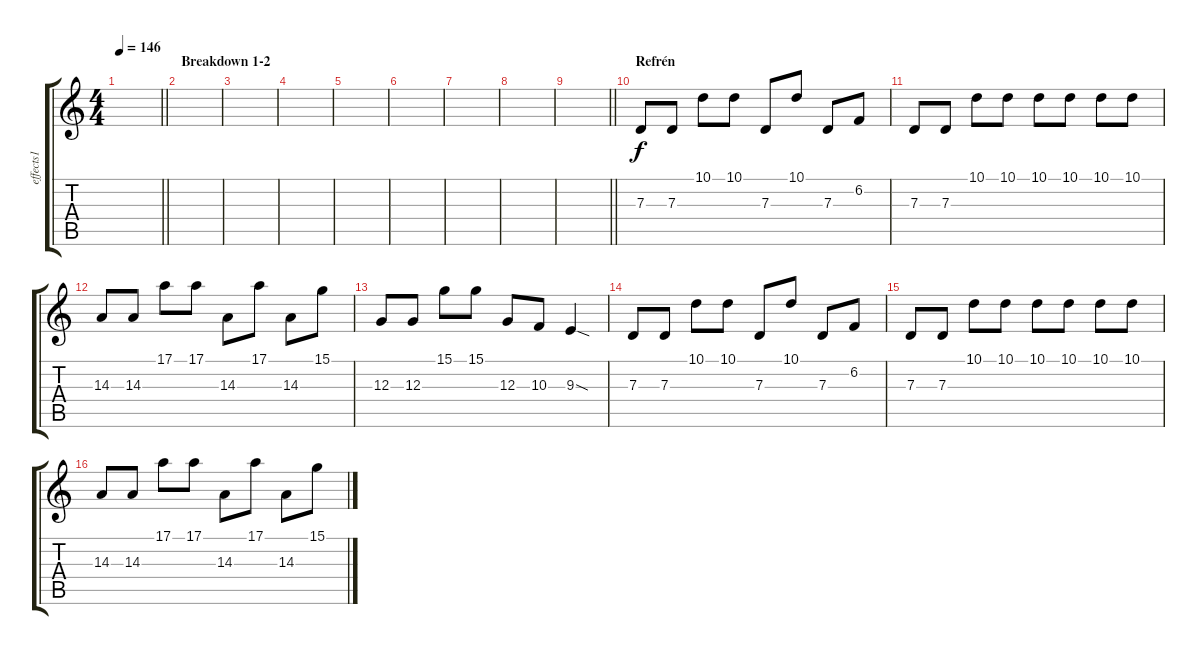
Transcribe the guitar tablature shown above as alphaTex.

\track ("effects1" "effects1") {instrument lead1square}
\staff {score tabs}
\tuning (E4 B3 G3 D3 A2 E2) {hide}
\ts (4 4)
\tempo 146
\clef g2
\barLineRight lightlight
\ks c
|
\section ("" "Breakdown 1-2")
|
|
|
|
|
|
|
\barLineRight lightlight
|
\section ("" "Refrén")
7.3.8 7.3.8 10.1.8 10.1.8 7.3.8 10.1.8 7.3.8 6.2.8 |
7.3.8 7.3.8 10.1.8 10.1.8 10.1.8 10.1.8 10.1.8 10.1.8 |
14.3.8 14.3.8 17.1.8 17.1.8 14.3.8 17.1.8 14.3.8 15.1.8 |
12.3.8 12.3.8 15.1.8 15.1.8 12.3.8 10.3.8 9.3{sod}.4 |
7.3.8 7.3.8 10.1.8 10.1.8 7.3.8 10.1.8 7.3.8 6.2.8 |
7.3.8 7.3.8 10.1.8 10.1.8 10.1.8 10.1.8 10.1.8 10.1.8 |
14.3.8 14.3.8 17.1.8 17.1.8 14.3.8 17.1.8 14.3.8 15.1.8
